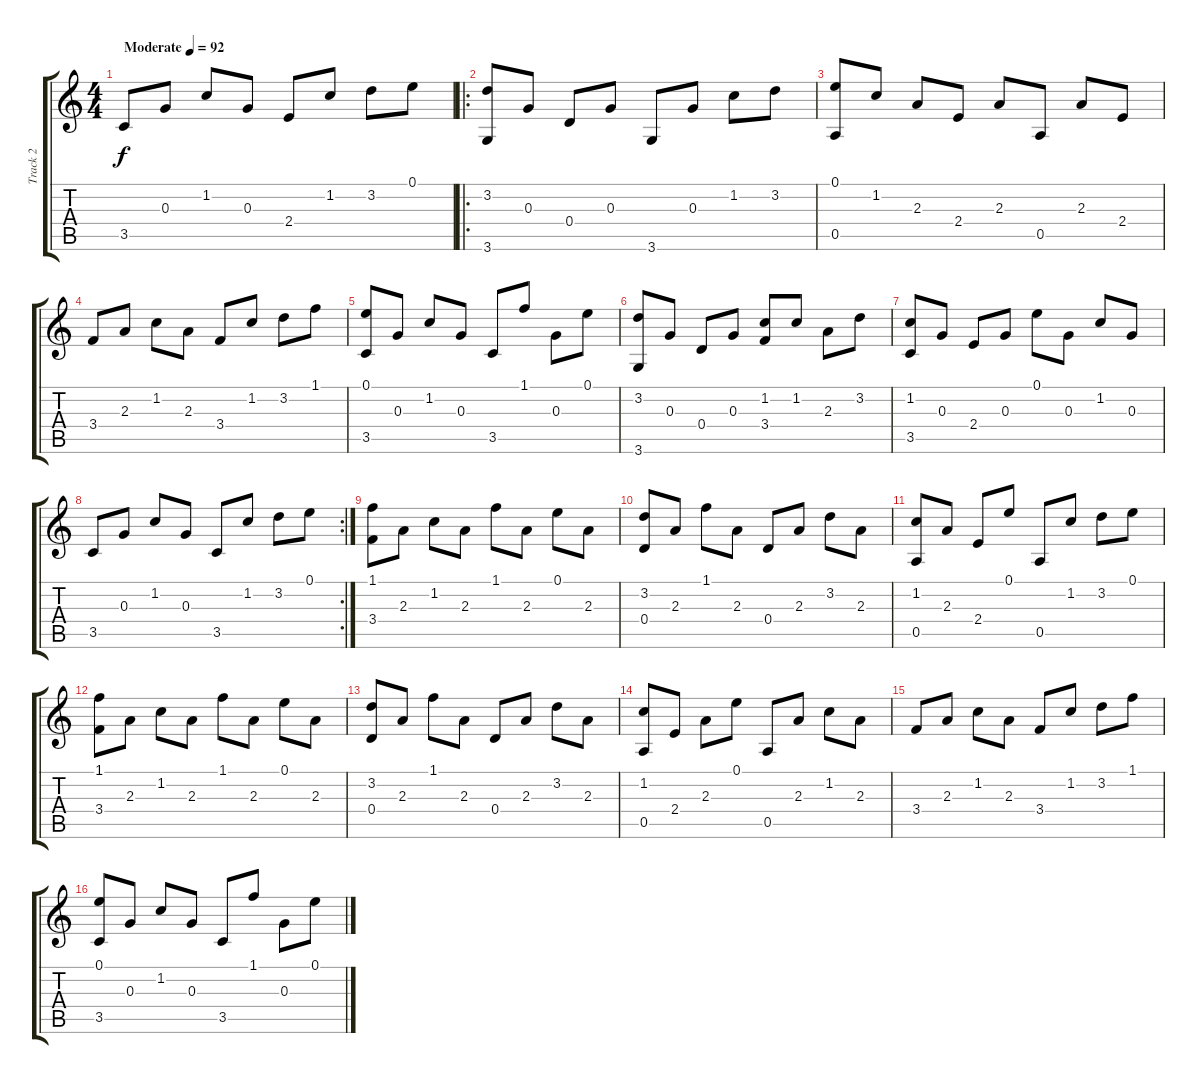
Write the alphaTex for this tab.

\track ("Track 2" "Track 2") {solo instrument acousticguitarsteel}
\staff {score tabs}
\tuning (E4 B3 G3 D3 A2 E2) {hide}
\ts (4 4)
\tempo (92 "Moderate")
\clef g2
\ks c
3.5.8{dy f instrument acousticguitarsteel} 0.3.8 1.2.8 0.3.8 2.4.8 1.2.8 3.2.8 0.1.8 |
\ro
(3.2 3.6).8 0.3.8 0.4.8 0.3.8 3.6.8 0.3.8 1.2.8 3.2.8 |
(0.1 0.5).8 1.2.8 2.3.8 2.4.8 2.3.8 0.5.8 2.3.8 2.4.8 |
3.4.8 2.3.8 1.2.8 2.3.8 3.4.8 1.2.8 3.2.8 1.1.8 |
(0.1 3.5).8 0.3.8 1.2.8 0.3.8 3.5.8 1.1.8 0.3.8 0.1.8 |
(3.2 3.6).8 0.3.8 0.4.8 0.3.8 (1.2 3.4).8 1.2.8 2.3.8 3.2.8 |
(1.2 3.5).8 0.3.8 2.4.8 0.3.8 0.1.8 0.3.8 1.2.8 0.3.8 |
\rc 2
3.5.8 0.3.8 1.2.8 0.3.8 3.5.8 1.2.8 3.2.8 0.1.8 |
(1.1 3.4).8 2.3.8 1.2.8 2.3.8 1.1.8 2.3.8 0.1.8 2.3.8 |
(3.2 0.4).8 2.3.8 1.1.8 2.3.8 0.4.8 2.3.8 3.2.8 2.3.8 |
(1.2 0.5).8 2.3.8 2.4.8 0.1.8 0.5.8 1.2.8 3.2.8 0.1.8 |
(1.1 3.4).8 2.3.8 1.2.8 2.3.8 1.1.8 2.3.8 0.1.8 2.3.8 |
(3.2 0.4).8 2.3.8 1.1.8 2.3.8 0.4.8 2.3.8 3.2.8 2.3.8 |
(1.2 0.5).8 2.4.8 2.3.8 0.1.8 0.5.8 2.3.8 1.2.8 2.3.8 |
3.4.8 2.3.8 1.2.8 2.3.8 3.4.8 1.2.8 3.2.8 1.1.8 |
(0.1 3.5).8 0.3.8 1.2.8 0.3.8 3.5.8 1.1.8 0.3.8 0.1.8
